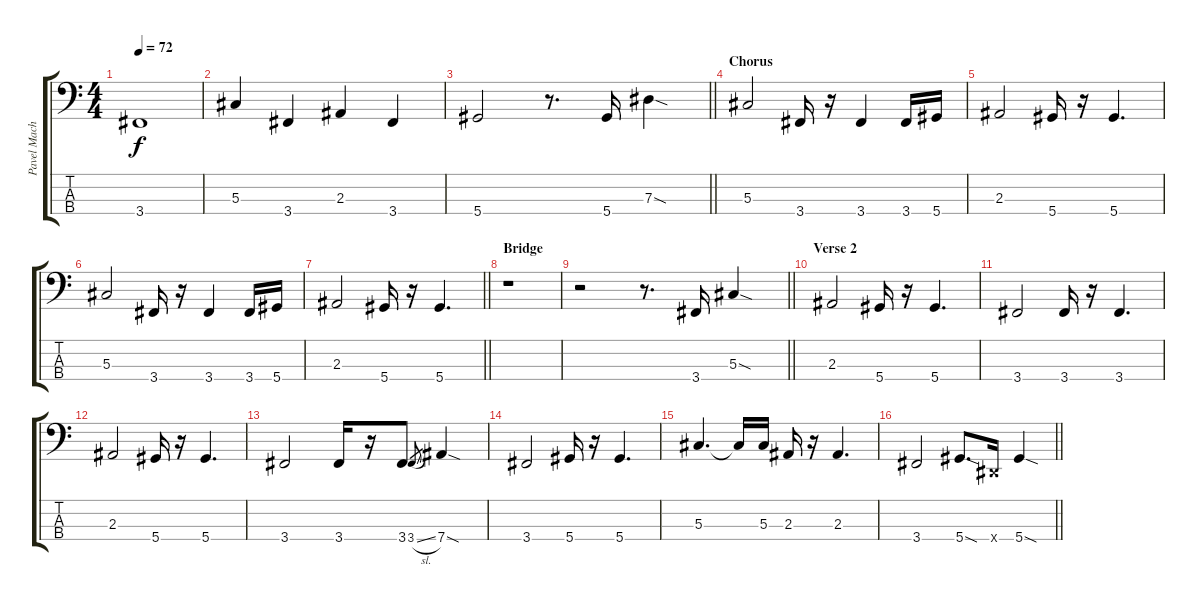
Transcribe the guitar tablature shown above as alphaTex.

\track ("Pavel Machivoda" "Pavel Mach") {instrument electricbassfinger}
\staff {score tabs}
\tuning (Gb2 Db2 Ab1 Eb1) {hide}
\ts (4 4)
\tempo 72
\clef f4
\ks c
3.4.1{dy f} |
5.3.4 3.4.4 2.3.4 3.4.4 |
\barLineRight lightlight
5.4.2 r.8{d} 5.4.16 7.3{sod}.4 |
\section ("" "Chorus")
5.3.2 3.4.16 r.16 3.4.4 3.4.16 5.4.16 |
2.3.2 5.4.16 r.16 5.4.4{d} |
5.3.2 3.4.16 r.16 3.4.4 3.4.16 5.4.16 |
\barLineRight lightlight
2.3.2 5.4.16 r.16 5.4.4{d} |
\section ("" "Bridge")
r.1 |
\barLineRight lightlight
r.2 r.8{d} 3.4.16 5.3{sod}.4 |
\section ("" "Verse 2")
2.3.2 5.4.16 r.16 5.4.4{d} |
3.4.2 3.4.16 r.16 3.4.4{d} |
2.3.2 5.4.16 r.16 5.4.4{d} |
3.4.2 3.4.16 r.16 3.4.8 3.4{sl}.8{gr} 7.4{sod}.4 |
3.4.2 5.4.16 r.16 5.4.4{d} |
5.3.4{d} 5.3{t}.16 5.3.16 2.3.16 r.16 2.3.4{d} |
\barLineRight lightlight
3.4.2 5.4{sod}.8{d} 0.4{x}.16 5.4{sod}.4
